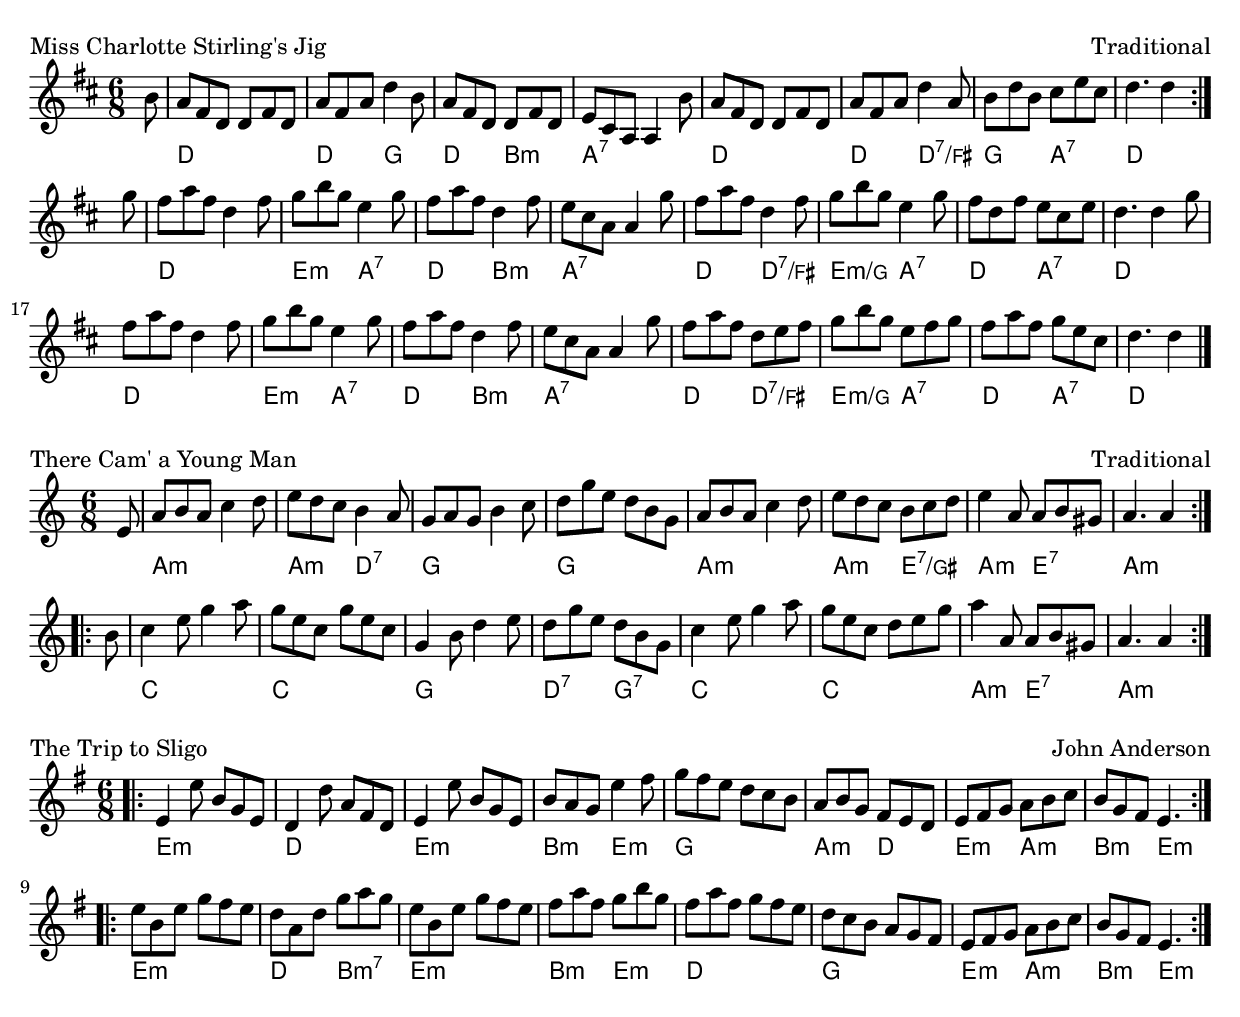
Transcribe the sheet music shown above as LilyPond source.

\version "2.22.0"

#(define (lower-extension pitch chbass)
    "Return re-sized markup for pitch note name."
    #{
        \markup \fontsize #-2
        #(note-name->markup pitch chbass)
    #}
)

\include "english.ly"


\paper {
   top-margin = 5\mm
   bottom-margin = 5\mm
   left-margin = 5\mm
   right-margin = 5\mm
   ragged-bottom = ##f
%   page-limit-inter-system-space=##t
%   page-limit-inter-system-space-factor=1
%   after-title-space = 10\mm
   score-markup-spacing = #'((basic-distance . 10))
   markup-system-spacing = #'((basic-distance . 5))
   system-system-spacing= #'((basic-distance . 12))
%   markup-markup-spacing = #'((basic-distance . 0))
}

\layout {
  indent = 0 \mm
  \context { 
        \ChordNames
        chordNoteNamer = #lower-extension
        \override ChordName.font-size = #0.5
  }
}

\score {
    \relative c''{
        <<
        {
            \clef treble
            \key d \major
            \time 6/8
            \partial 8 b8 |
            a fs d d fs d | a' fs a d4 b8 | a8 fs d d fs d | e cs a a4 b'8 |
            a fs d d fs d | a' fs a d4 a8 | b d b cs e cs | d4. d4 \bar":|." \break
            g8 | fs a fs d4 fs8 | g b g e4 g8 | fs a fs d4 fs8 | e cs a a4 g'8 |
            fs a fs d4 fs8 | g b g e4 g8 | fs d fs e cs e | d4. d4 g8 |
            fs a fs d4 fs8 | g b g e4 g8 | fs a fs d4 fs8 | e cs a a4 g'8 |
            fs a fs d e fs | g b g e fs g | fs a fs g e cs | d4. d4 \bar"|."
        }
        \new ChordNames {
            \chordmode {
                \partial 8 s8 |
                d2. | d4. g | d b:m | a2.:7 |
                d | d4. d:7/fs | g a:7 | d4. s4 |
                s8 | d2. | e4.:m a:7 | d b:m | a2.:7 |
                d4. d:7/fs | e:m/g a:7 | d a:7 | d2. |
                d | e4.:m a:7 | d b:m | a2.:7 |
                d4. d:7/fs | e:m/g a:7 | d a:7 | d4. s4 |
            }
        }
        >>
    }

    \header {
        piece = "Miss Charlotte Stirling's Jig"
        opus = "Traditional"
    }
}

\score {
    \relative c''{
        <<
        {
            \clef treble
            \key a \minor
            \time 6/8
            \partial 8 e,8 |
            a b a c4 d8 | e d c b4 a8 | g a g b4 c8 | d g e d b g |
            a b a c4 d8 | e d c b c d | e4 a,8 a b gs | a4. a4 \bar":|.|:"
            b8 | c4 e8 g4 a8 | g e c g' e c | g4 b8 d4 e8 | d g e d b g |
            c4 e8 g4 a8 | g e c d e g | a4 a,8 a b gs | a4. a4 \bar":|." |
        }
        \new ChordNames {
            \chordmode {
                \partial 8 s8 |
                a2.:m | a4.:m d:7 | g2. | g |
                a:m | a4.:m e:7/gs | a:m e:7 | a2.:m |
                c | c | g | d4.:7 g:7 |
                c2. | c | a4.:m e:7 | a4.:m s4 |
            }
        }
        >>
    }

    \header{
        piece = "There Cam' a Young Man"
        opus = "Traditional"
    }
}

\score {
    \relative c'' {
        <<
        {
        \clef treble
        \key e \minor
        \time 6/8
        \bar".|:" e,4 e'8 b g e | d4 d'8 a fs d | e4 e'8 b g e | b' a g e'4 fs8 |
        g fs e d c b | a b g fs e d | e fs g a b c | b g fs e4. \bar":|.|:" |
        e'8 b e g fs e | d a d g a g | e b e g fs e | fs a fs g b g |
        fs a fs g fs e | d c b a g fs | e fs g a b c | b g fs e4. \bar":|."
        }
        \new ChordNames {
            \chordmode {
                e2.:m | d | e:m | b4.:m e:m |
                g2. | a4.:m d | e:m a:m | b:m e:m |
                e2.:m | d4. b:m7 | e2.:m | b4.:m e:m |
                d2. | g | e4.:m a:m | b:m e:m |
            }
        }
        >>
    }
    
    \header {
        piece = "The Trip to Sligo"
        opus = "John Anderson"
    }
}